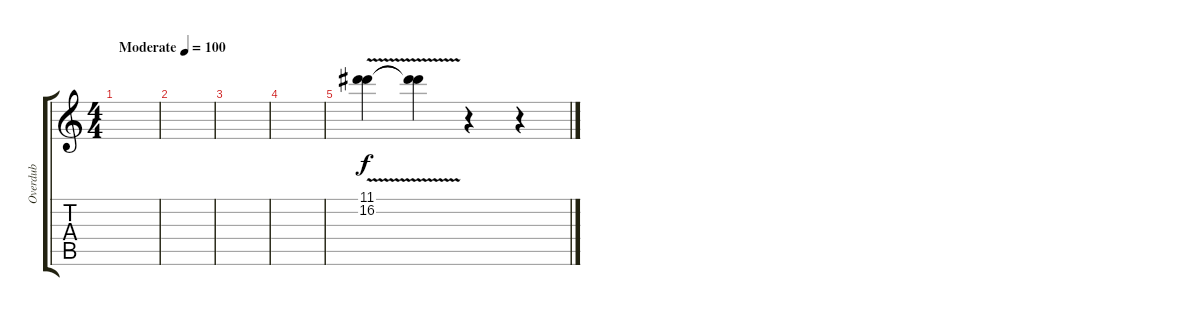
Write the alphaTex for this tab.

\track ("Overdub" "Overdub") {instrument distortionguitar}
\staff {score tabs}
\tuning (E4 B3 G3 D3 A2 E2) {hide}
\ts (4 4)
\tempo (100 "Moderate")
\clef g2
\ks c
|
|
|
|
(11.1 16.2{v}).4 (11.1{t} 16.2{t}).4 r.4 r.4
